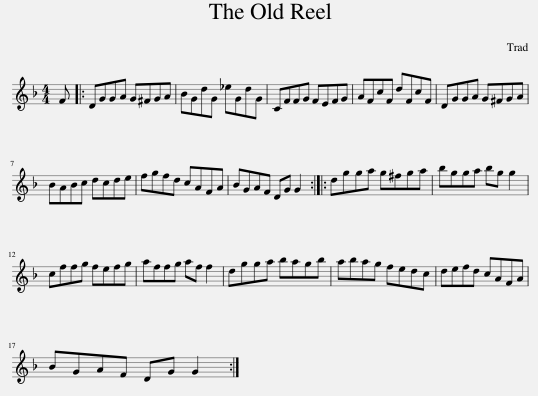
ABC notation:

X:1
L:1/8
M:4/4
I:linebreak $
K:F
V:1 treble
V:1
 F |: DGGA G^FGA | BGdG _eGdG | CFFG FEFG | AFcF dFcF | %5
 DGGA G^FGA |$ BABc dcde | fgfd cAFA | BGAF DG G2 :: dgga g^fga | %10
 bgga bg g2 |$ cffg fefg | affg af f2 | dgga bagb | abag fedc | %15
 defd cAFA |$ BGAF DG G2 :| %17
